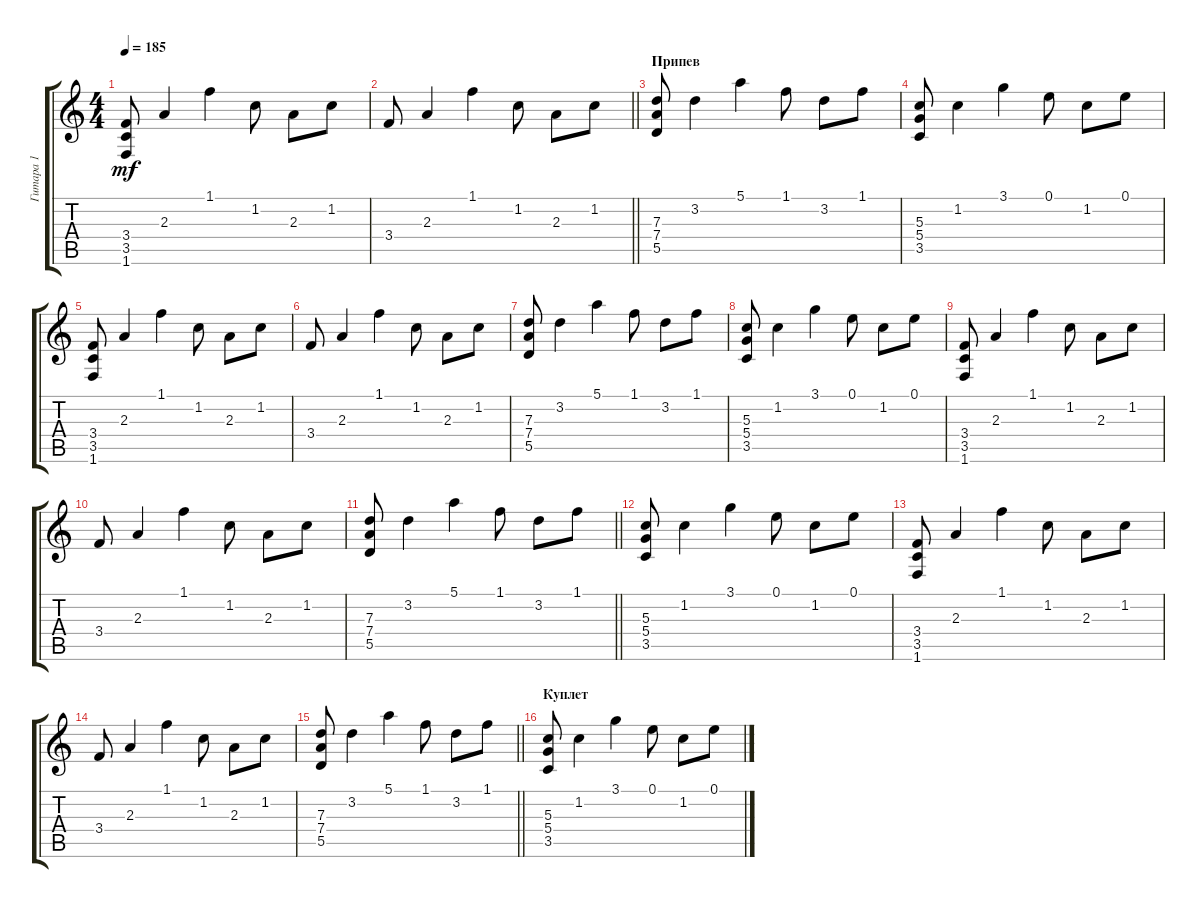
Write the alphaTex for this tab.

\track ("Гитара 1" "Гитара 1") {instrument distortionguitar}
\staff {score tabs}
\tuning (E4 B3 G3 D3 A2 E2) {hide}
\ts (4 4)
\tempo 185
\clef g2
\ks c
(3.4 3.5 1.6).8{dy mf} 2.3.4 1.1.4 1.2.8 2.3.8 1.2.8 |
\barLineRight lightlight
3.4.8 2.3.4 1.1.4 1.2.8 2.3.8 1.2.8 |
\section ("" "Припев")
(7.3 7.4 5.5).8 3.2.4 5.1.4 1.1.8 3.2.8 1.1.8 |
(5.3 5.4 3.5).8 1.2.4 3.1.4 0.1.8 1.2.8 0.1.8 |
(3.4 3.5 1.6).8 2.3.4 1.1.4 1.2.8 2.3.8 1.2.8 |
3.4.8 2.3.4 1.1.4 1.2.8 2.3.8 1.2.8 |
(7.3 7.4 5.5).8 3.2.4 5.1.4 1.1.8 3.2.8 1.1.8 |
(5.3 5.4 3.5).8 1.2.4 3.1.4 0.1.8 1.2.8 0.1.8 |
(3.4 3.5 1.6).8 2.3.4 1.1.4 1.2.8 2.3.8 1.2.8 |
3.4.8 2.3.4 1.1.4 1.2.8 2.3.8 1.2.8 |
\barLineRight lightlight
(7.3 7.4 5.5).8 3.2.4 5.1.4 1.1.8 3.2.8 1.1.8 |
(5.3 5.4 3.5).8 1.2.4 3.1.4 0.1.8 1.2.8 0.1.8 |
(3.4 3.5 1.6).8 2.3.4 1.1.4 1.2.8 2.3.8 1.2.8 |
3.4.8 2.3.4 1.1.4 1.2.8 2.3.8 1.2.8 |
\barLineRight lightlight
(7.3 7.4 5.5).8 3.2.4 5.1.4 1.1.8 3.2.8 1.1.8 |
\section ("" "Куплет")
(5.3 5.4 3.5).8 1.2.4 3.1.4 0.1.8 1.2.8 0.1.8
